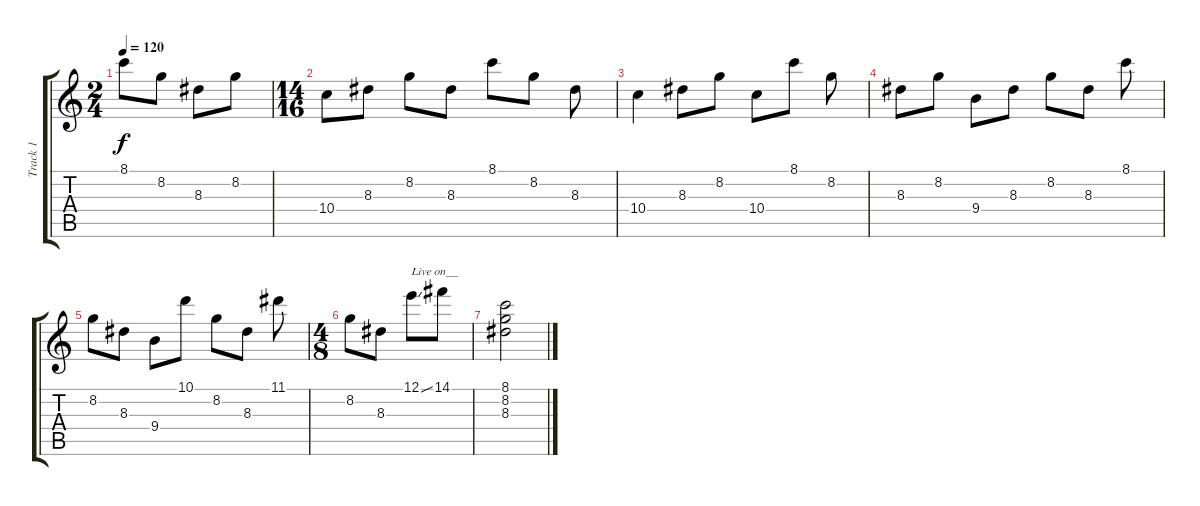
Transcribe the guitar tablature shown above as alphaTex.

\track ("Track 1" "Track 1") {instrument electricguitarjazz}
\staff {score tabs}
\tuning (E4 B3 G3 D3 A2 E2) {hide}
\ts (2 4)
\tempo 120
\clef g2
\ks c
8.1.8{dy f} 8.2.8 8.3.8 8.2.8 |
\ts (14 16)
10.4.8 8.3.8 8.2.8 8.3.8 8.1.8 8.2.8 8.3.8 |
10.4.4 8.3.8 8.2.8 10.4.8 8.1.8 8.2.8 |
8.3.8 8.2.8 9.4.8 8.3.8 8.2.8 8.3.8 8.1.8 |
8.2.8 8.3.8 9.4.8 10.1.8 8.2.8 8.3.8 11.1.8 |
\ts (4 8)
8.2.8 8.3.8 12.1{ss}.8{txt "Live on__"} 14.1.8 |
(8.1 8.2 8.3).2
